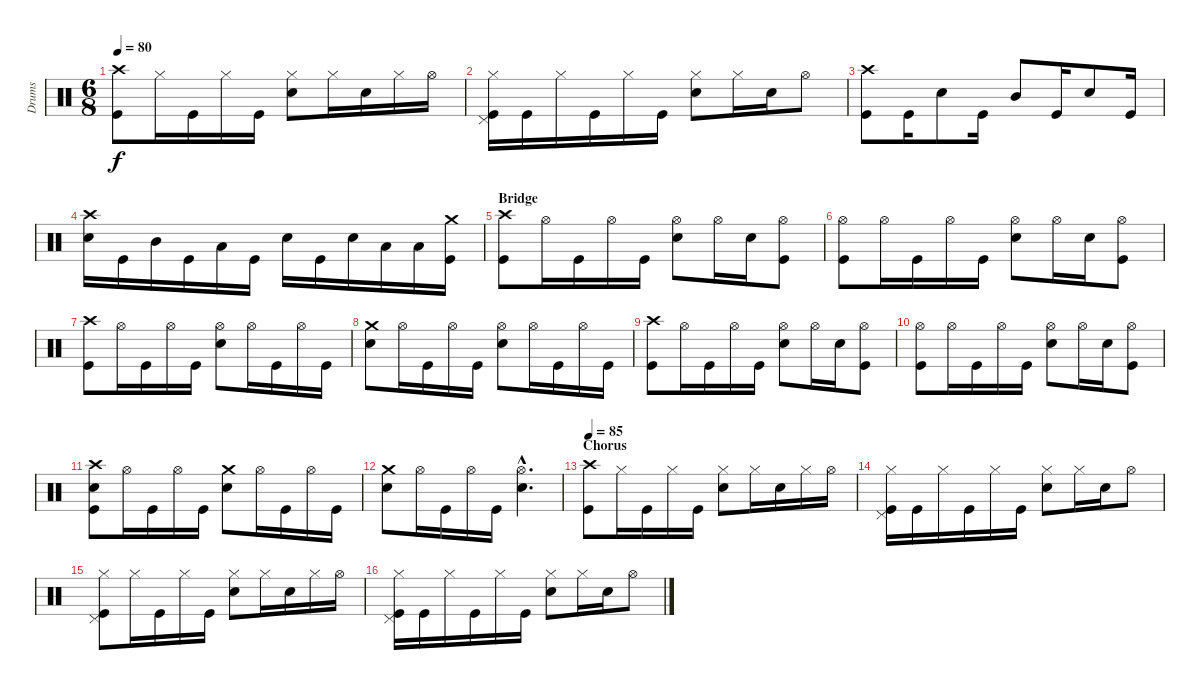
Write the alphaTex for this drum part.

\track ("Drums" "Drums") {instrument percussion}
\staff {score}
\articulation defaults
\ts (6 8)
\tempo 80
\clef neutral
\ks c
("Crash high (hit)" "Kick (hit)").8{dy f} "Hi-Hat (closed)".16 "Kick (hit)".16 "Hi-Hat (closed)".16 "Kick (hit)".16 ("Hi-Hat (closed)" "Electric Snare (hit)").8 "Hi-Hat (closed)".16 "Electric Snare (hit)".16 "Hi-Hat (closed)".16 "Hi-Hat (open)".16 |
("Hi-Hat (closed)" "Pedal Hi-Hat (hit)" "Kick (hit)").16 "Kick (hit)".16 "Hi-Hat (closed)".16 "Kick (hit)".16 "Hi-Hat (closed)".16 "Kick (hit)".16 ("Hi-Hat (closed)" "Electric Snare (hit)").8 "Hi-Hat (closed)".16 "Electric Snare (hit)".16 "Hi-Hat (open)".8 |
("Crash high (hit)" "Kick (hit)").8 "Kick (hit)".16 "Electric Snare (hit)".8 "Kick (hit)".16 "Mid Tom (hit)".8 "Kick (hit)".16 "Electric Snare (hit)".8 "Kick (hit)".16 |
("Crash high (hit)" "Electric Snare (hit)").16 "Kick (hit)".16 "Mid Tom (hit)".16 "Kick (hit)".16 "Low Tom (hit)".16 "Kick (hit)".16 "Electric Snare (hit)".16 "Kick (hit)".16 "Electric Snare (hit)".16 "Low Tom (hit)".16 "Low Tom (hit)".16 ("Crash medium (hit)" "Kick (hit)").16 |
\section ("" "Bridge")
("Crash high (hit)" "Kick (hit)").8 "Hi-Hat (open)".16 "Kick (hit)".16 "Hi-Hat (open)".16 "Kick (hit)".16 ("Hi-Hat (open)" "Electric Snare (hit)").8 "Hi-Hat (open)".16 "Electric Snare (hit)".16 ("Hi-Hat (open)" "Kick (hit)").8 |
("Hi-Hat (open)" "Kick (hit)").8 "Hi-Hat (open)".16 "Kick (hit)".16 "Hi-Hat (open)".16 "Kick (hit)".16 ("Hi-Hat (open)" "Electric Snare (hit)").8 "Hi-Hat (open)".16 "Electric Snare (hit)".16 ("Hi-Hat (open)" "Kick (hit)").8 |
("Crash high (hit)" "Kick (hit)").8 "Hi-Hat (open)".16 "Kick (hit)".16 "Hi-Hat (open)".16 "Kick (hit)".16 ("Hi-Hat (open)" "Electric Snare (hit)").8 "Hi-Hat (open)".16 "Kick (hit)".16 "Hi-Hat (open)".16 "Kick (hit)".16 |
("Crash medium (hit)" "Electric Snare (hit)").8 "Hi-Hat (open)".16 "Kick (hit)".16 "Hi-Hat (open)".16 "Kick (hit)".16 ("Hi-Hat (open)" "Electric Snare (hit)").8 "Hi-Hat (open)".16 "Kick (hit)".16 "Hi-Hat (open)".16 "Kick (hit)".16 |
("Crash high (hit)" "Kick (hit)").8 "Hi-Hat (open)".16 "Kick (hit)".16 "Hi-Hat (open)".16 "Kick (hit)".16 ("Hi-Hat (open)" "Electric Snare (hit)").8 "Hi-Hat (open)".16 "Electric Snare (hit)".16 ("Hi-Hat (open)" "Kick (hit)").8 |
("Hi-Hat (open)" "Kick (hit)").8 "Hi-Hat (open)".16 "Kick (hit)".16 "Hi-Hat (open)".16 "Kick (hit)".16 ("Hi-Hat (open)" "Electric Snare (hit)").8 "Hi-Hat (open)".16 "Electric Snare (hit)".16 ("Hi-Hat (open)" "Kick (hit)").8 |
("Crash high (hit)" "Electric Snare (hit)" "Kick (hit)").8 "Hi-Hat (open)".16 "Kick (hit)".16 "Hi-Hat (open)".16 "Kick (hit)".16 ("Crash medium (hit)" "Electric Snare (hit)").8 "Hi-Hat (open)".16 "Kick (hit)".16 "Hi-Hat (open)".16 "Kick (hit)".16 |
("Crash medium (hit)" "Electric Snare (hit)").8 "Hi-Hat (open)".16 "Kick (hit)".16 "Hi-Hat (open)".16 "Kick (hit)".16 ("Hi-Hat (open)"{hac} "Electric Snare (hit)"{hac}).4{d} |
\section ("" "Chorus")
\tempo 85
("Crash high (hit)" "Kick (hit)").8 "Hi-Hat (closed)".16 "Kick (hit)".16 "Hi-Hat (closed)".16 "Kick (hit)".16 ("Hi-Hat (closed)" "Electric Snare (hit)").8 "Hi-Hat (closed)".16 "Electric Snare (hit)".16 "Hi-Hat (closed)".16 "Hi-Hat (open)".16 |
("Hi-Hat (closed)" "Pedal Hi-Hat (hit)" "Kick (hit)").16 "Kick (hit)".16 "Hi-Hat (closed)".16 "Kick (hit)".16 "Hi-Hat (closed)".16 "Kick (hit)".16 ("Hi-Hat (closed)" "Electric Snare (hit)").8 "Hi-Hat (closed)".16 "Electric Snare (hit)".16 "Hi-Hat (open)".8 |
("Hi-Hat (closed)" "Pedal Hi-Hat (hit)" "Kick (hit)").8 "Hi-Hat (closed)".16 "Kick (hit)".16 "Hi-Hat (closed)".16 "Kick (hit)".16 ("Hi-Hat (closed)" "Electric Snare (hit)").8 "Hi-Hat (closed)".16 "Electric Snare (hit)".16 "Hi-Hat (closed)".16 "Hi-Hat (open)".16 |
("Hi-Hat (closed)" "Pedal Hi-Hat (hit)" "Kick (hit)").16 "Kick (hit)".16 "Hi-Hat (closed)".16 "Kick (hit)".16 "Hi-Hat (closed)".16 "Kick (hit)".16 ("Hi-Hat (closed)" "Electric Snare (hit)").8 "Hi-Hat (closed)".16 "Electric Snare (hit)".16 "Hi-Hat (open)".8
